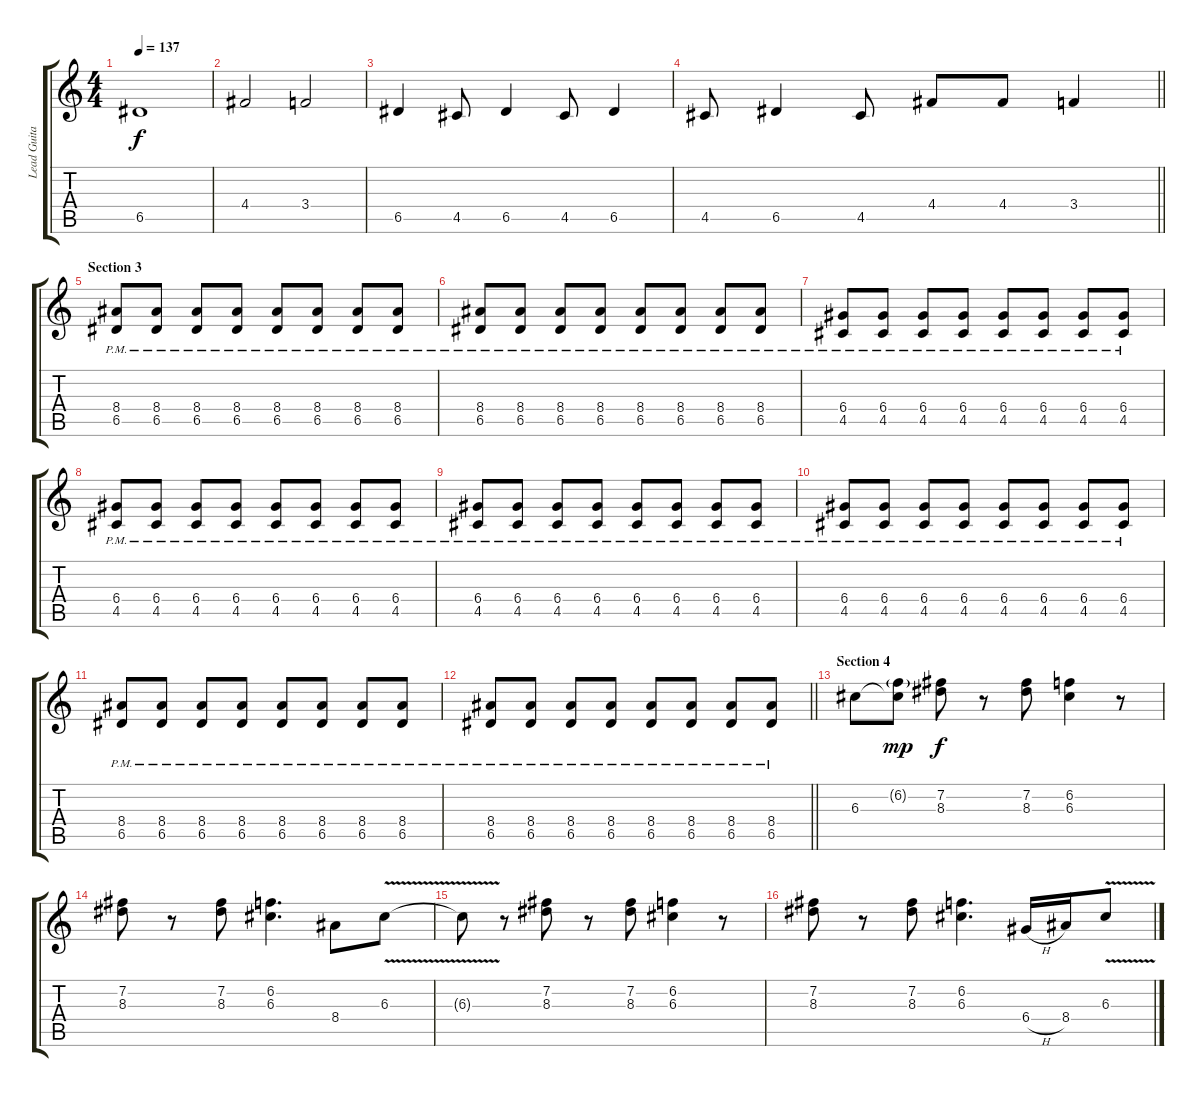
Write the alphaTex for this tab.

\track ("Lead Guitar" "Lead Guita") {instrument overdrivenguitar}
\staff {score tabs}
\tuning (E4 B3 G3 D3 A2 E2) {hide}
\ts (4 4)
\tempo 137
\clef g2
\ks c
6.5.1{dy f} |
4.4.2 3.4.2 |
6.5.4 4.5.8 6.5.4 4.5.8 6.5.4 |
\barLineRight lightlight
4.5.8 6.5.4 4.5.8 4.4.8 4.4.8 3.4.4 |
\section ("" "Section 3")
(8.4{pm} 6.5{pm}).8 (8.4{pm} 6.5{pm}).8 (8.4{pm} 6.5{pm}).8 (8.4{pm} 6.5{pm}).8 (8.4{pm} 6.5{pm}).8 (8.4{pm} 6.5{pm}).8 (8.4{pm} 6.5{pm}).8 (8.4{pm} 6.5{pm}).8 |
(8.4{pm} 6.5{pm}).8 (8.4{pm} 6.5{pm}).8 (8.4{pm} 6.5{pm}).8 (8.4{pm} 6.5{pm}).8 (8.4{pm} 6.5{pm}).8 (8.4{pm} 6.5{pm}).8 (8.4{pm} 6.5{pm}).8 (8.4{pm} 6.5{pm}).8 |
(6.4{pm} 4.5{pm}).8 (6.4{pm} 4.5{pm}).8 (6.4{pm} 4.5{pm}).8 (6.4{pm} 4.5{pm}).8 (6.4{pm} 4.5{pm}).8 (6.4{pm} 4.5{pm}).8 (6.4{pm} 4.5{pm}).8 (6.4{pm} 4.5{pm}).8 |
(6.4{pm} 4.5{pm}).8 (6.4{pm} 4.5{pm}).8 (6.4{pm} 4.5{pm}).8 (6.4{pm} 4.5{pm}).8 (6.4{pm} 4.5{pm}).8 (6.4{pm} 4.5{pm}).8 (6.4{pm} 4.5{pm}).8 (6.4{pm} 4.5{pm}).8 |
(6.4{pm} 4.5{pm}).8 (6.4{pm} 4.5{pm}).8 (6.4{pm} 4.5{pm}).8 (6.4{pm} 4.5{pm}).8 (6.4{pm} 4.5{pm}).8 (6.4{pm} 4.5{pm}).8 (6.4{pm} 4.5{pm}).8 (6.4{pm} 4.5{pm}).8 |
(6.4{pm} 4.5{pm}).8 (6.4{pm} 4.5{pm}).8 (6.4{pm} 4.5{pm}).8 (6.4{pm} 4.5{pm}).8 (6.4{pm} 4.5{pm}).8 (6.4{pm} 4.5{pm}).8 (6.4{pm} 4.5{pm}).8 (6.4{pm} 4.5{pm}).8 |
(8.4{pm} 6.5{pm}).8 (8.4{pm} 6.5{pm}).8 (8.4{pm} 6.5{pm}).8 (8.4{pm} 6.5{pm}).8 (8.4{pm} 6.5{pm}).8 (8.4{pm} 6.5{pm}).8 (8.4{pm} 6.5{pm}).8 (8.4{pm} 6.5{pm}).8 |
\barLineRight lightlight
(8.4{pm} 6.5{pm}).8 (8.4{pm} 6.5{pm}).8 (8.4{pm} 6.5{pm}).8 (8.4{pm} 6.5{pm}).8 (8.4{pm} 6.5{pm}).8 (8.4{pm} 6.5{pm}).8 (8.4{pm} 6.5{pm}).8 (8.4{pm} 6.5{pm}).8 |
\section ("" "Section 4")
6.3.8 (6.2{g} 6.3{t}).8{dy mp} (7.2 8.3).8{dy f} r.8 (7.2 8.3).8 (6.2 6.3).4 r.8 |
(7.2 8.3).8 r.8 (7.2 8.3).8 (6.2 6.3).4{d} 8.4.8 6.3{v}.8 |
6.3{t}.8 r.8 (7.2 8.3).8 r.8 (7.2 8.3).8 (6.2 6.3).4 r.8 |
(7.2 8.3).8 r.8 (7.2 8.3).8 (6.2 6.3).4{d} 6.4{h}.16 8.4.16 6.3{v}.8
